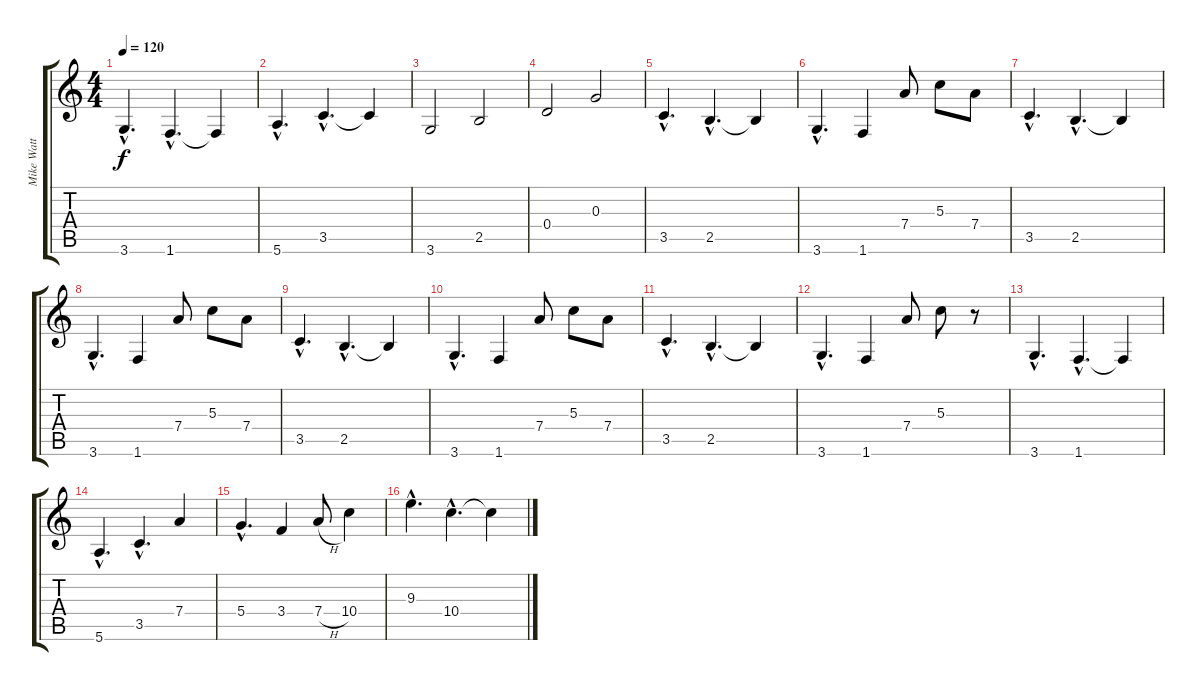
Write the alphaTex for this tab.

\track ("Mike Watt" "Mike Watt") {instrument electricbassfinger}
\staff {score tabs}
\tuning (E4 B3 G3 D3 A2 E2) {hide}
\ts (4 4)
\tempo 120
\clef g2
\ks c
3.6{hac}.4{d dy f} 1.6{hac}.4{d} 1.6{t}.4 |
5.6{hac}.4{d} 3.5{hac}.4{d} 3.5{t}.4 |
3.6.2 2.5.2 |
0.4.2 0.3.2 |
3.5{hac}.4{d} 2.5{hac}.4{d} 2.5{t}.4 |
3.6{hac}.4{d} 1.6.4 7.4.8 5.3.8 7.4.8 |
3.5{hac}.4{d} 2.5{hac}.4{d} 2.5{t}.4 |
3.6{hac}.4{d} 1.6.4 7.4.8 5.3.8 7.4.8 |
3.5{hac}.4{d} 2.5{hac}.4{d} 2.5{t}.4 |
3.6{hac}.4{d} 1.6.4 7.4.8 5.3.8 7.4.8 |
3.5{hac}.4{d} 2.5{hac}.4{d} 2.5{t}.4 |
3.6{hac}.4{d} 1.6.4 7.4.8 5.3.8 r.8 |
3.6{hac}.4{d} 1.6{hac}.4{d} 1.6{t}.4 |
5.6{hac}.4{d} 3.5{hac}.4{d} 7.4.4 |
5.4{hac}.4{d} 3.4.4 7.4{h}.8 10.4.4 |
9.3{hac}.4{d} 10.4{hac}.4{d} 10.4{t}.4
